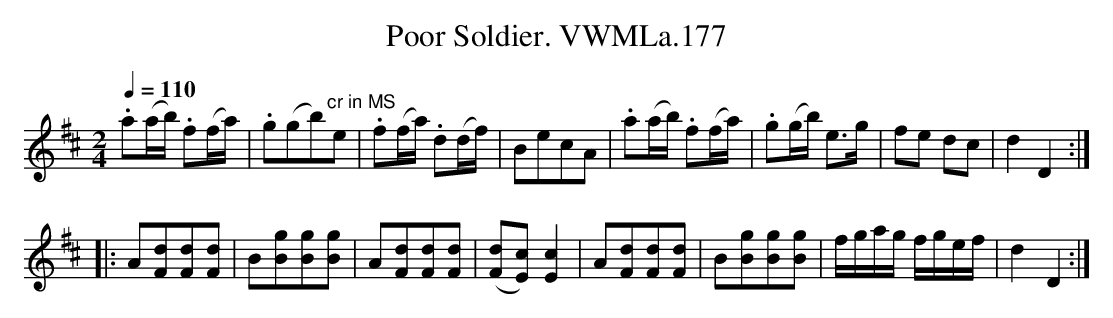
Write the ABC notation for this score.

X:1
T:Poor Soldier. VWMLa.177
M:2/4
L:1/8
Q:1/4=110
K:D
.a(a/b/) .f(f/a/)|.g(gb)"^cr in MS"e|\
.f(f/a/) .d(d/f/)|BecA|\
.a(a/b/) .f(f/a/)|.g(g/b/) e>g|\
fe dc|d2 D2:|
|:A[F.d][F.d][F.d]|B[B.g][B.g][B.g]|\
A[F.d][F.d][F.d]|([Fd][Ec])[E2c2]|\
A[Fd][Fd][Fd]|B[B.g][B.g][B.g]|\
f/g/a/g/ f/g/e/f/|d2 D2:|
